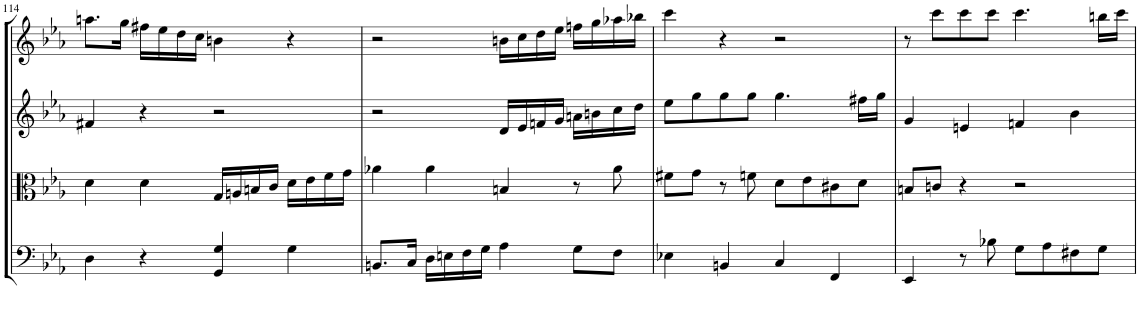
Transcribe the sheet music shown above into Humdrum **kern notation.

**kern	**kern	**kern	**kern
*part4	*part3	*part2	*part1
*staff4	*staff3	*staff2	*staff1
*I"Cello	*I"Viola	*I"Violin 2	*I"Violin 1
*	*I'Vla	*I'Vln	*I'Vln
!!LO:PB:g=z
*clefF4	*clefC3	*clefG2	*clefG2
*k[b-e-a-]	*k[b-e-a-]	*k[b-e-a-]	*k[b-e-a-]
*E-:	*E-:	*E-:	*E-:
*M4/4	*M4/4	*M4/4	*M4/4
*met(c)	*met(c)	*met(c)	*met(c)
=114	=114	=114	=114
4D\	4d\	4f#X/	8.aan\L
.	.	.	16gg\Jk
4r	4d\	4r	16ff#X\LL
.	.	.	16ee-\
.	.	.	16dd\
.	.	.	16cc\JJ
4GG/ 4G/	16G/LL	2r	4bn\
.	16An/	.	.
.	16Bn/	.	.
.	16c/JJ	.	.
4G\	16d\LL	.	4r
.	16e-\	.	.
.	16f\	.	.
.	16g\JJ	.	.
=115	=115	=115	=115
8.BBn/L	4a-X\	2r	2r
16C/Jk	.	.	.
16D\LL	4a-\	.	.
16En\	.	.	.
16F\	.	.	.
16G\JJ	.	.	.
4A-\	4Bn/	16d/LL	16bn\LL
.	.	16e-/	16cc\
.	.	16fn/	16dd\
.	.	16g/JJ	16ee-\JJ
8G\L	8r	16an\LL	16ffn\LL
.	.	16bn\	16gg\
8F\J	8a-\	16cc\	16aa-X\
.	.	16dd\JJ	16bb-X\JJ
=116	=116	=116	=116
4E-X\	8f#X\L	8ee-\L	4ccc\
.	8g\J	8gg\	.
4BBn/	8r	8gg\	4r
.	8fn\	8gg\J	.
4C/	8d\L	4.gg\	2r
.	8e-\	.	.
4FF/	8c#X\	.	.
.	8d\J	16ff#X\LL	.
.	.	16gg\JJ	.
=117	=117	=117	=117
4EE-/	8Bn/L	4g/	8r
.	8cn/J	.	8ccc\L
8r	4r	4en/	8ccc\
8B-X\	.	.	8ccc\J
8G\L	2r	4fn/	4.ccc\
8A-\	.	.	.
8F#X\	.	4b-\	.
8G\J	.	.	16bbn\LL
.	.	.	16ccc\JJ
=	=	=	=
*-	*-	*-	*-
